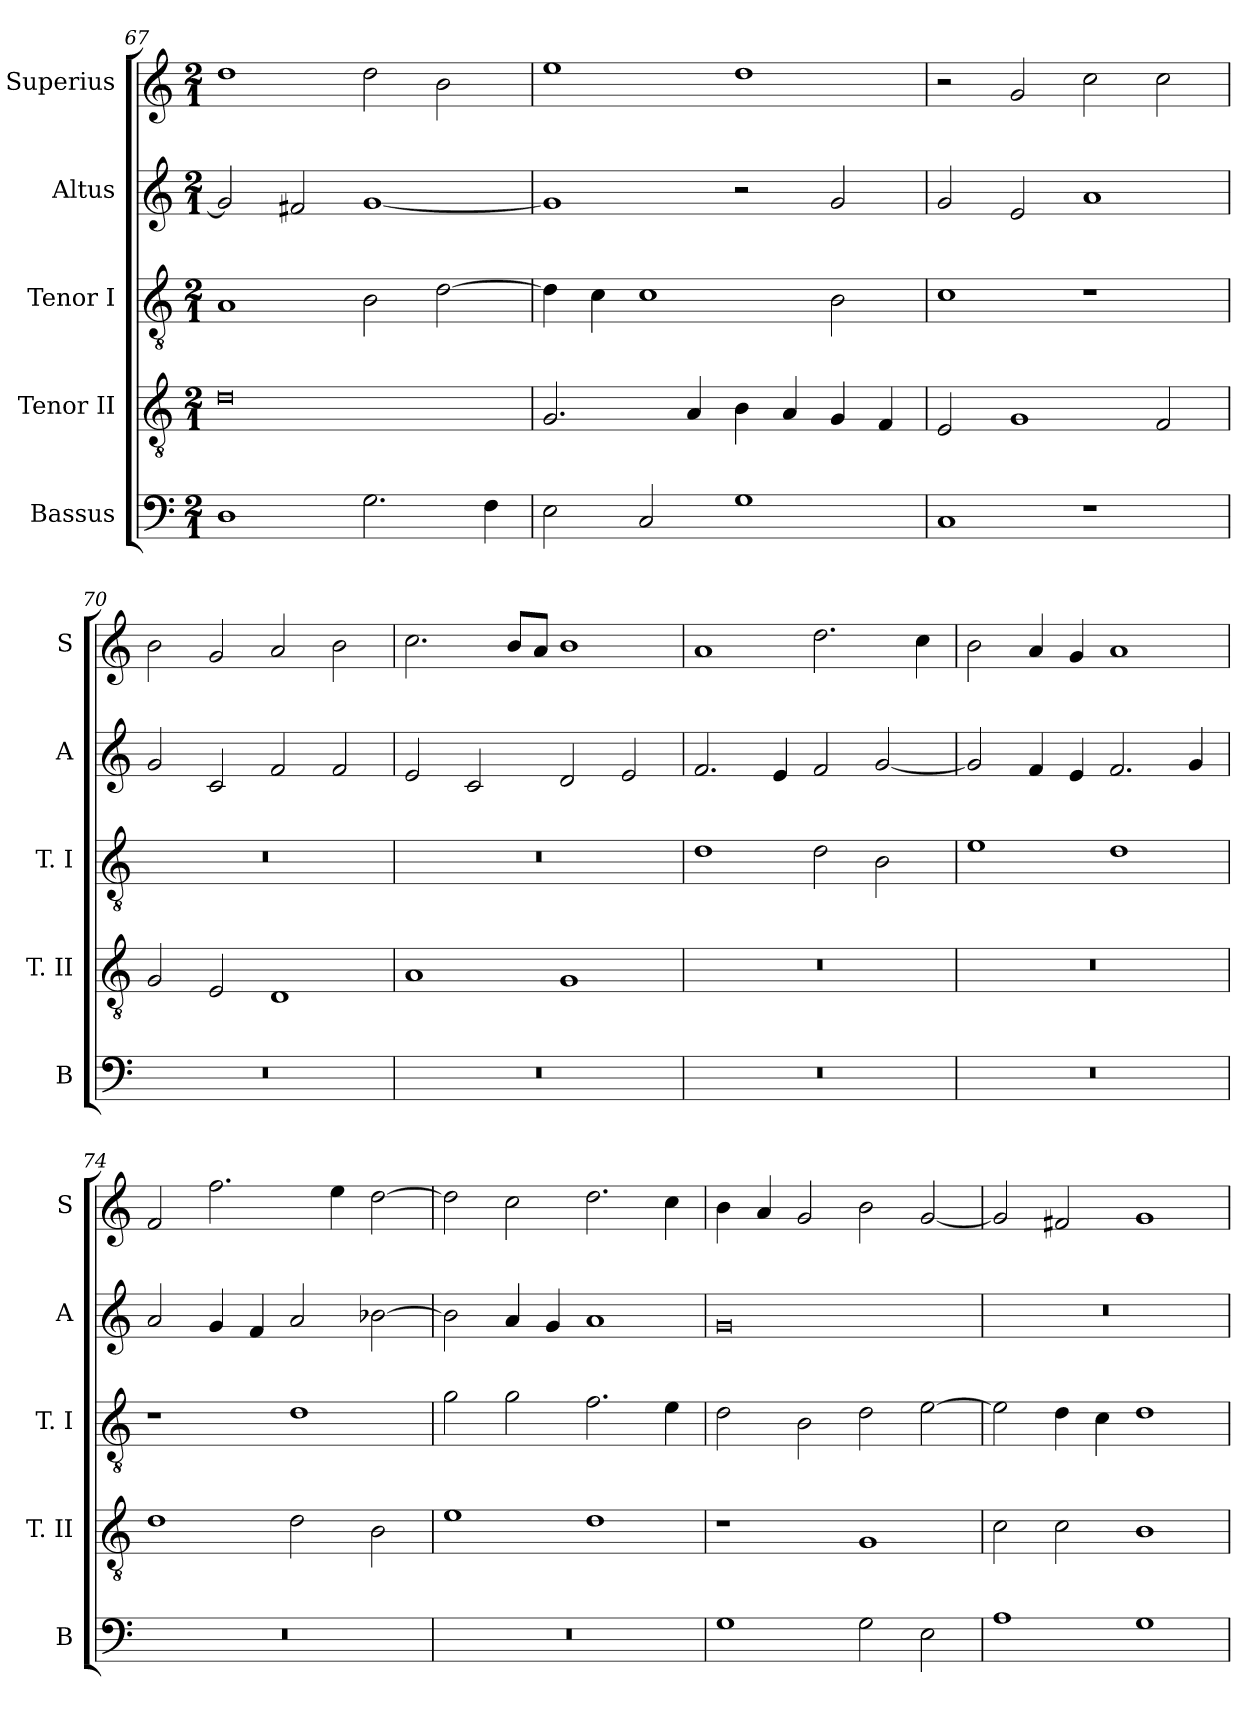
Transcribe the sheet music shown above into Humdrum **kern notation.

**kern	**kern	**kern	**kern	**kern
*part5	*part4	*part3	*part2	*part1
*staff5	*staff4	*staff3	*staff2	*staff1
*I"Bassus	*I"Tenor II	*I"Tenor I	*I"Altus	*I"Superius
*I'B	*I'T. II	*I'T. I	*I'A	*I'S
*clefF4	*clefGv2	*clefGv2	*clefG2	*clefG2
*k[]	*k[]	*k[]	*k[]	*k[]
*M2/1	*M2/1	*M2/1	*M2/1	*M2/1
=67	=67	=67	=67	=67
1D	0d	1A	2g]	1dd
.	.	.	2f#X	.
2.G	.	2B	[1g	2dd
.	.	[2d	.	2b
4F	.	.	.	.
=68	=68	=68	=68	=68
2E	2.G	4d]	1g]	1ee
.	.	4c	.	.
2C	.	1c	.	.
.	4A	.	.	.
1G	4B	.	2r	1dd
.	4A	.	.	.
.	4G	2B	2g	.
.	4F	.	.	.
=69	=69	=69	=69	=69
1C	2E	1c	2g	2r
.	1G	.	2e	2g
1r	.	1r	1a	2cc
.	2F	.	.	2cc
=70	=70	=70	=70	=70
0r	2G	0r	2g	2b
.	2E	.	2c	2g
.	1D	.	2f	2a
.	.	.	2f	2b
=71	=71	=71	=71	=71
0r	1A	0r	2e	2.cc
.	.	.	2c	.
.	.	.	.	8bL
.	.	.	.	8aJ
.	1G	.	2d	1b
.	.	.	2e	.
=72	=72	=72	=72	=72
0r	0r	1d	2.f	1a
.	.	.	4e	.
.	.	2d	2f	2.dd
.	.	2B	[2g	.
.	.	.	.	4cc
=73	=73	=73	=73	=73
0r	0r	1e	2g]	2b
.	.	.	4f	4a
.	.	.	4e	4g
.	.	1d	2.f	1a
.	.	.	4g	.
=74	=74	=74	=74	=74
0r	1d	1r	2a	2f
.	.	.	4g	2.ff
.	.	.	4f	.
.	2d	1d	2a	.
.	.	.	.	4ee
.	2B	.	[2b-X	[2dd
=75	=75	=75	=75	=75
0r	1e	2g	2b-]	2dd]
.	.	2g	4a	2cc
.	.	.	4g	.
.	1d	2.f	1a	2.dd
.	.	4e	.	4cc
=76	=76	=76	=76	=76
1G	1r	2d	0g	4b
.	.	.	.	4a
.	.	2B	.	2g
2G	1G	2d	.	2b
2E	.	[2e	.	[2g
=77	=77	=77	=77	=77
1A	2c	2e]	0r	2g]
.	2c	4d	.	2f#X
.	.	4c	.	.
1G	1B	1d	.	1g
=	=	=	=	=
*-	*-	*-	*-	*-
